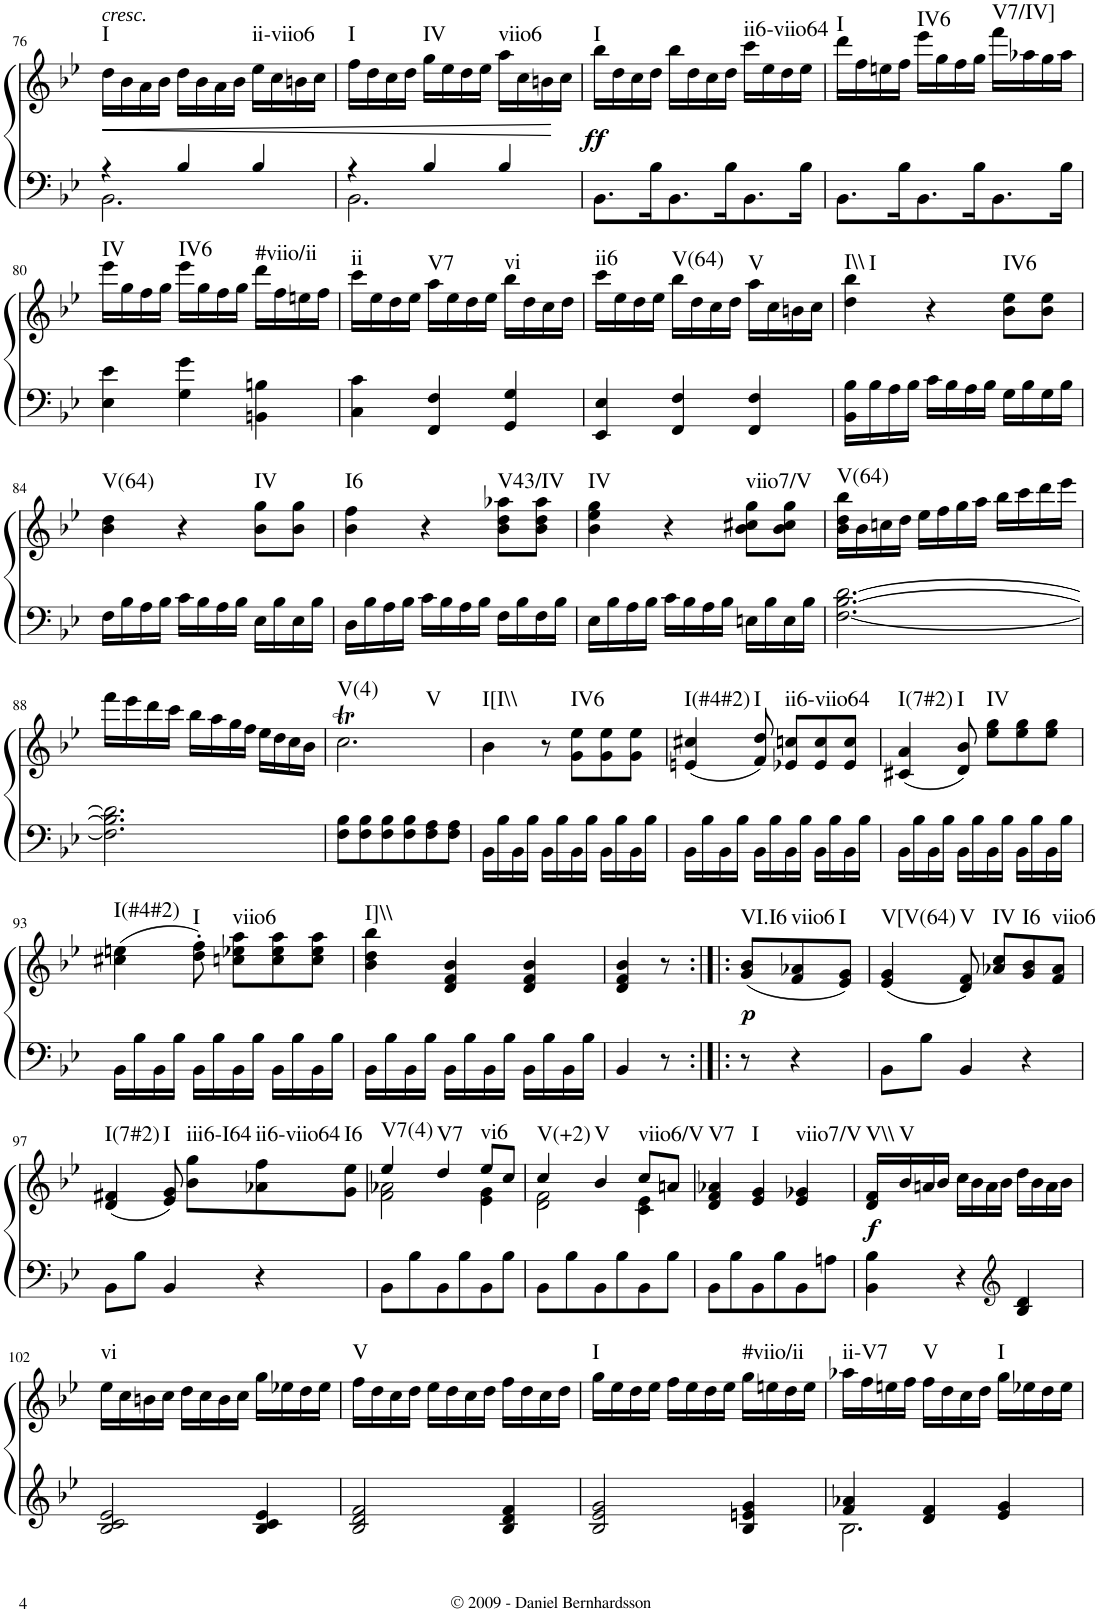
**kern	**kern	**dynam	**harte
*part1	*part1	*part1	*part1
*staff2	*staff1	*staff1/2	*
*I"Piano	*	*	*
*I'Pno.	*	*	*
!!LO:PB:g=z
*clefG2	*clefG2	*	*
*k[b-e-]	*k[b-e-]	*	*
*B-:	*B-:	*	*
*M3/4	*M3/4	*	*
=76	=76	=76	=76
*^	*	*	*
!	!	!LO:TX:a:i:t=cresc.	!	!
!	!	!	!LO:HP:b	!LO:H:kt=I
4r	2.BB-\	16dd\LL	<	N
.	.	16b-\	.	.
.	.	16a\	.	.
.	.	16b-\JJ	.	.
4B-/	.	16dd\LL	.	.
.	.	16b-\	.	.
.	.	16a\	.	.
.	.	16b-\JJ	.	.
!	!	!	!	!LO:H:kt=ii-viio6
4B-/	.	16ee-\LL	.	N
.	.	16cc\	.	.
.	.	16bn\	.	.
.	.	16cc\JJ	.	.
=77	=77	=77	=77	=77
!	!	!	!	!LO:H:kt=I
4r	2.BB-\	16ff\LL	.	N
.	.	16dd\	.	.
.	.	16cc\	.	.
.	.	16dd\JJ	.	.
!	!	!	!	!LO:H:kt=IV
4B-/	.	16gg\LL	.	N
.	.	16ee-\	.	.
.	.	16dd\	.	.
.	.	16ee-\JJ	.	.
!	!	!	!	!LO:H:kt=viio6
4B-/	.	16aa\LL	.	N
.	.	16cc\	.	.
.	.	16bn\	.	.
.	.	16cc\JJ	[	.
*v	*v	*	*	*
=78	=78	=78	=78
!	!	!LO:DY:b	!LO:H:kt=I
8.BB-\L	16bb-\LL	ff	N
.	16dd\	.	.
.	16cc\	.	.
16B-\K	16dd\JJ	.	.
8.BB-\	16bb-\LL	.	.
.	16dd\	.	.
.	16cc\	.	.
16B-\K	16dd\JJ	.	.
!	!	!	!LO:H:kt=ii6-viio64
8.BB-\	16ccc\LL	.	N
.	16ee-\	.	.
.	16dd\	.	.
16B-\Jk	16ee-\JJ	.	.
=79	=79	=79	=79
!	!	!	!LO:H:kt=I
8.BB-\L	16ddd\LL	.	N
.	16ff\	.	.
.	16een\	.	.
16B-\K	16ff\JJ	.	.
!	!	!	!LO:H:kt=IV6
8.BB-\	16eee-\LL	.	N
.	16gg\	.	.
.	16ff\	.	.
16B-\K	16gg\JJ	.	.
!	!	!	!LO:H:kt=V7/IV]
8.BB-\	16fff\LL	.	N
.	16aa-X\	.	.
.	16gg\	.	.
16B-\Jk	16aa-\JJ	.	.
!!LO:LB:g=z
=80	=80	=80	=80
!	!	!	!LO:H:kt=IV
4E-\ 4e-\	16eee-\LL	.	N
.	16gg\	.	.
.	16ff\	.	.
.	16gg\JJ	.	.
!	!	!	!LO:H:kt=IV6
4G\ 4g\	16eee-\LL	.	N
.	16gg\	.	.
.	16ff\	.	.
.	16gg\JJ	.	.
!	!	!	!LO:H:kt=#viio/ii
4BBn\ 4Bn\	16ddd\LL	.	N
.	16ff\	.	.
.	16een\	.	.
.	16ff\JJ	.	.
=81	=81	=81	=81
!	!	!	!LO:H:kt=ii
4C\ 4c\	16ccc\LL	.	N
.	16ee-\	.	.
.	16dd\	.	.
.	16ee-\JJ	.	.
!	!	!	!LO:H:kt=V7
4FF/ 4F/	16aa\LL	.	N
.	16ee-\	.	.
.	16dd\	.	.
.	16ee-\JJ	.	.
!	!	!	!LO:H:kt=vi
4GG/ 4G/	16bb-\LL	.	N
.	16dd\	.	.
.	16cc\	.	.
.	16dd\JJ	.	.
=82	=82	=82	=82
!	!	!	!LO:H:kt=ii6
4EE-/ 4E-/	16ccc\LL	.	N
.	16ee-\	.	.
.	16dd\	.	.
.	16ee-\JJ	.	.
!	!	!	!LO:H:kt=V(64)
4FF/ 4F/	16bb-\LL	.	N
.	16dd\	.	.
.	16cc\	.	.
.	16dd\JJ	.	.
!	!	!	!LO:H:kt=V
4FF/ 4F/	16aa\LL	.	N
.	16cc\	.	.
.	16bn\	.	.
.	16cc\JJ	.	.
=83	=83	=83	=83
!	!	!	!LO:H:n=1:kt=I\\
!	!	!	!LO:H:n=2:kt=I
16BB-\ 16B-\LL	4dd\ 4bb-\	.	N N
16B-\	.	.	.
16A\	.	.	.
16B-\JJ	.	.	.
16c\LL	4r	.	.
16B-\	.	.	.
16A\	.	.	.
16B-\JJ	.	.	.
!	!	!	!LO:H:kt=IV6
16G\LL	8b-\ 8ee-\L	.	N
16B-\	.	.	.
16G\	8b-\ 8ee-\J	.	.
16B-\JJ	.	.	.
!!LO:LB:g=z
=84	=84	=84	=84
!	!	!	!LO:H:kt=V(64)
16F\LL	4b-\ 4dd\	.	N
16B-\	.	.	.
16A\	.	.	.
16B-\JJ	.	.	.
16c\LL	4r	.	.
16B-\	.	.	.
16A\	.	.	.
16B-\JJ	.	.	.
!	!	!	!LO:H:kt=IV
16E-\LL	8b-\ 8gg\L	.	N
16B-\	.	.	.
16E-\	8b-\ 8gg\J	.	.
16B-\JJ	.	.	.
=85	=85	=85	=85
!	!	!	!LO:H:kt=I6
16D\LL	4b-\ 4ff\	.	N
16B-\	.	.	.
16A\	.	.	.
16B-\JJ	.	.	.
16c\LL	4r	.	.
16B-\	.	.	.
16A\	.	.	.
16B-\JJ	.	.	.
!	!	!	!LO:H:kt=V43/IV
16F\LL	8b-\ 8dd\ 8aa-X\L	.	N
16B-\	.	.	.
16F\	8b-\ 8dd\ 8aa-\J	.	.
16B-\JJ	.	.	.
=86	=86	=86	=86
!	!	!	!LO:H:kt=IV
16E-\LL	4b-\ 4ee-\ 4gg\	.	N
16B-\	.	.	.
16A\	.	.	.
16B-\JJ	.	.	.
16c\LL	4r	.	.
16B-\	.	.	.
16A\	.	.	.
16B-\JJ	.	.	.
!	!	!	!LO:H:kt=viio7/V
16En\LL	8b-\ 8cc#X\ 8gg\L	.	N
16B-\	.	.	.
16E\	8b-\ 8cc#\ 8gg\J	.	.
16B-\JJ	.	.	.
=87	=87	=87	=87
!	!	!	!LO:H:kt=V(64)
[<2.F\ [>2.B-\ [>2.d\	16b-\ 16dd\ 16bb-\LL	.	N
.	16b-\	.	.
.	16ccn\	.	.
.	16dd\JJ	.	.
.	16ee-\LL	.	.
.	16ff\	.	.
.	16gg\	.	.
.	16aa\JJ	.	.
.	16bb-\LL	.	.
.	16ccc\	.	.
.	16ddd\	.	.
.	16eee-\JJ	.	.
!!LO:LB:g=z
=88	=88	=88	=88
2.F\] 2.B-\] 2.d\]	16fff\LL	.	.
.	16eee-\	.	.
.	16ddd\	.	.
.	16ccc\JJ	.	.
.	16bb-\LL	.	.
.	16aa\	.	.
.	16gg\	.	.
.	16ff\JJ	.	.
.	16ee-\LL	.	.
.	16dd\	.	.
.	16cc\	.	.
.	16b-\JJ	.	.
=89	=89	=89	=89
!	!	!	!LO:H:n=1:kt=V(4)
!	!	!	!LO:H:n=2:kt=V
8F\ 8B-\L	2.ccT\	.	N N
8F\ 8B-\	.	.	.
8F\ 8B-\	.	.	.
8F\ 8B-\	.	.	.
8F\ 8A\	.	.	.
8F\ 8A\J	.	.	.
=90	=90	=90	=90
!	!	!	!LO:H:kt=I[I\\
16BB-\LL	4b-\	.	N
16B-\	.	.	.
16BB-\	.	.	.
16B-\JJ	.	.	.
16BB-\LL	8r	.	.
16B-\	.	.	.
!	!	!	!LO:H:kt=IV6
16BB-\	8g\ 8ee-\L	.	N
16B-\JJ	.	.	.
16BB-\LL	8g\ 8ee-\	.	.
16B-\	.	.	.
16BB-\	8g\ 8ee-\J	.	.
16B-\JJ	.	.	.
=91	=91	=91	=91
!	!	!	!LO:H:kt=I(#4#2)
16BB-\LL	(4en/ 4cc#X/	.	N
16B-\	.	.	.
16BB-\	.	.	.
16B-\JJ	.	.	.
!	!	!	!LO:H:kt=I
16BB-\LL	8f/ 8dd/)	.	N
16B-\	.	.	.
!	!	!	!LO:H:kt=ii6-viio64
16BB-\	8e-X/ 8ccn/L	.	N
16B-\JJ	.	.	.
16BB-\LL	8e-/ 8cc/	.	.
16B-\	.	.	.
16BB-\	8e-/ 8cc/J	.	.
16B-\JJ	.	.	.
=92	=92	=92	=92
!	!	!	!LO:H:kt=I(7#2)
16BB-\LL	(4c#X/ 4a/	.	N
16B-\	.	.	.
16BB-\	.	.	.
16B-\JJ	.	.	.
!	!	!	!LO:H:kt=I
16BB-\LL	8d/ 8b-/)	.	N
16B-\	.	.	.
!	!	!	!LO:H:kt=IV
16BB-\	8ee-\ 8gg\L	.	N
16B-\JJ	.	.	.
16BB-\LL	8ee-\ 8gg\	.	.
16B-\	.	.	.
16BB-\	8ee-\ 8gg\J	.	.
16B-\JJ	.	.	.
!!LO:LB:g=z
=93	=93	=93	=93
!	!	!	!LO:H:kt=I(#4#2)
16BB-\LL	(4cc#X\ 4een\	.	N
16B-\	.	.	.
16BB-\	.	.	.
16B-\JJ	.	.	.
!	!	!	!LO:H:kt=I
16BB-\LL	8dd\' 8ff\')	.	N
16B-\	.	.	.
!	!	!	!LO:H:kt=viio6
16BB-\	8ccn\ 8ee-X\ 8aa\L	.	N
16B-\JJ	.	.	.
16BB-\LL	8cc\ 8ee-\ 8aa\	.	.
16B-\	.	.	.
16BB-\	8cc\ 8ee-\ 8aa\J	.	.
16B-\JJ	.	.	.
=94	=94	=94	=94
!	!	!	!LO:H:kt=I]\\
16BB-\LL	4b-\ 4dd\ 4bb-\	.	N
16B-\	.	.	.
16BB-\	.	.	.
16B-\JJ	.	.	.
16BB-\LL	4d/ 4f/ 4b-/	.	.
16B-\	.	.	.
16BB-\	.	.	.
16B-\JJ	.	.	.
16BB-\LL	4d/ 4f/ 4b-/	.	.
16B-\	.	.	.
16BB-\	.	.	.
16B-\JJ	.	.	.
=95	=95	=95	=95
4BB-/	4d/ 4f/ 4b-/	.	.
8r	8r	.	.
=95X2:|!|:	=95X2:|!|:	=95X2:|!|:	=95X2:|!|:
!	!	!LO:DY:b	!LO:H:kt=VI.I6
8r	(8g/ 8b-/L	p	N
!	!	!	!LO:H:kt=viio6
4r	8f/ 8a-X/	.	N
!	!	!	!LO:H:kt=I
.	8e-/ 8g/J)	.	N
=96	=96	=96	=96
!	!	!	!LO:H:kt=V[V(64)
8BB-\L	(4e-/ 4g/	.	N
8B-\J	.	.	.
!	!	!	!LO:H:kt=V
4BB-/	8d/ 8f/)	.	N
!	!	!	!LO:H:kt=IV
.	8a-X/ 8cc/L	.	N
!	!	!	!LO:H:kt=I6
4r	8g/ 8b-/	.	N
!	!	!	!LO:H:kt=viio6
.	8f/ 8a-/J	.	N
!!LO:LB:g=z
=97	=97	=97	=97
!	!	!	!LO:H:kt=I(7#2)
8BB-\L	(4d/ 4f#X/	.	N
8B-\J	.	.	.
!	!	!	!LO:H:kt=I
4BB-/	8e-/ 8g/)	.	N
!	!	!	!LO:H:kt=iii6-I64
.	8b-\ 8gg\L	.	N
!	!	!	!LO:H:kt=ii6-viio64
4r	8a-X\ 8ff\	.	N
!	!	!	!LO:H:kt=I6
.	8g\ 8ee-\J	.	N
=98	=98	=98	=98
*	*^	*	*
!	!	!	!	!LO:H:kt=V7(4)
8BB-\L	4ee-/	2f\ 2a-X\	.	N
8B-\	.	.	.	.
!	!	!	!	!LO:H:kt=V7
8BB-\	4dd/	.	.	N
8B-\	.	.	.	.
!	!	!	!	!LO:H:kt=vi6
8BB-\	8ee-/L	4e-\ 4g\	.	N
8B-\J	8cc/J	.	.	.
=99	=99	=99	=99	=99
!	!	!	!	!LO:H:kt=V(+2)
8BB-\L	4cc/	2d\ 2f\	.	N
8B-\	.	.	.	.
!	!	!	!	!LO:H:kt=V
8BB-\	4b-/	.	.	N
8B-\	.	.	.	.
!	!	!	!	!LO:H:kt=viio6/V
8BB-\	8cc/L	4c\ 4e-\	.	N
8B-\J	8an/J	.	.	.
*	*v	*v	*	*
=100	=100	=100	=100
!	!	!	!LO:H:kt=V7
8BB-\L	4d/ 4f/ 4a-X/	.	N
8B-\	.	.	.
!	!	!	!LO:H:kt=I
8BB-\	4e-/ 4g/	.	N
8B-\	.	.	.
!	!	!	!LO:H:kt=viio7/V
8BB-\	4e-/ 4g-X/	.	N
8An\J	.	.	.
=101	=101	=101	=101
!	!	!LO:DY:b	!LO:H:kt=V\\
4BB-\ 4B-\	16d/ 16f/LL	f	N
!	!	!	!LO:H:kt=V
.	16b-/	.	N
.	16an/	.	.
.	16b-/JJ	.	.
4r	16cc\LL	.	.
.	16b-\	.	.
.	16a\	.	.
.	16b-\JJ	.	.
*clefG2	*	*	*
4B-/ 4d/	16dd\LL	.	.
.	16b-\	.	.
.	16a\	.	.
.	16b-\JJ	.	.
!!LO:LB:g=z
=102	=102	=102	=102
!	!	!	!LO:H:kt=vi
2B-/ 2c/ 2e-/	16ee-\LL	.	N
.	16cc\	.	.
.	16bn\	.	.
.	16cc\JJ	.	.
.	16dd\LL	.	.
.	16cc\	.	.
.	16b\	.	.
.	16cc\JJ	.	.
4B-/ 4c/ 4e-/	16gg\LL	.	.
.	16ee-X\	.	.
.	16dd\	.	.
.	16ee-\JJ	.	.
=103	=103	=103	=103
!	!	!	!LO:H:kt=V
2B-/ 2d/ 2f/	16ff\LL	.	N
.	16dd\	.	.
.	16cc\	.	.
.	16dd\JJ	.	.
.	16ee-\LL	.	.
.	16dd\	.	.
.	16cc\	.	.
.	16dd\JJ	.	.
4B-/ 4d/ 4f/	16ff\LL	.	.
.	16dd\	.	.
.	16cc\	.	.
.	16dd\JJ	.	.
=104	=104	=104	=104
!	!	!	!LO:H:kt=I
2B-/ 2e-/ 2g/	16gg\LL	.	N
.	16ee-\	.	.
.	16dd\	.	.
.	16ee-\JJ	.	.
.	16ff\LL	.	.
.	16ee-\	.	.
.	16dd\	.	.
.	16ee-\JJ	.	.
!	!	!	!LO:H:kt=#viio/ii
4B-/ 4en/ 4g/	16gg\LL	.	N
.	16een\	.	.
.	16dd\	.	.
.	16ee\JJ	.	.
=105	=105	=105	=105
*^	*	*	*
!	!	!	!	!LO:H:kt=ii-V7
4f/ 4a-X/	2.B-\	16aa-X\LL	.	N
.	.	16ff\	.	.
.	.	16een\	.	.
.	.	16ff\JJ	.	.
!	!	!	!	!LO:H:kt=V
4d/ 4f/	.	16ff\LL	.	N
.	.	16dd\	.	.
.	.	16cc\	.	.
.	.	16dd\JJ	.	.
!	!	!	!	!LO:H:kt=I
4e-/ 4g/	.	16gg\LL	.	N
.	.	16ee-X\	.	.
.	.	16dd\	.	.
.	.	16ee-\JJ	.	.
*v	*v	*	*	*
=	=	=	=
*-	*-	*-	*-
